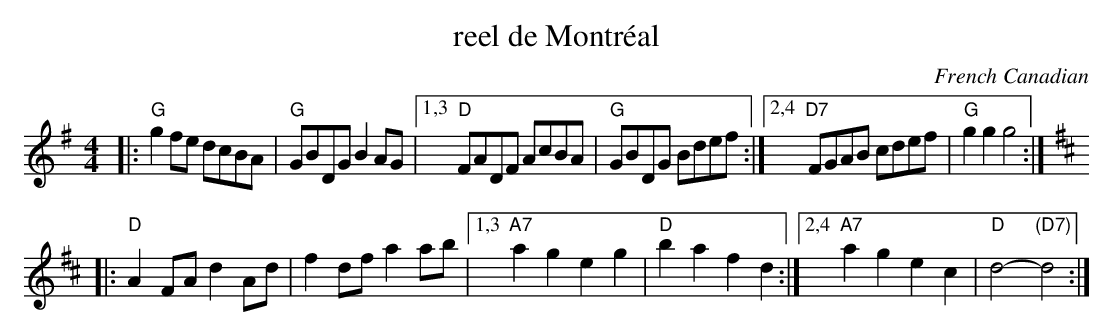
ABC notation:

X:1
T: reel de Montr\'eal
O: French Canadian
M: 4/4
L: 1/4
K: G
|: "G"gf/e/ d/c/B/A/ | "G"G/B/D/G/ BA/G/ |\
[1,3 "D"F/A/D/F/ A/c/B/A/ | "G"G/B/D/G/ B/d/e/f/ :|\
[2,4 "D7"F/G/A/B/ c/d/e/f/ | "G"gg g2 :| [K:D]
|: "D"AF/A/ dA/d/ | fd/f/ aa/b/ |\
[1,3 "A7"ag eg | "D"ba fd :|\
[2,4 "A7"ag ec | "D"d2- "(D7)"d2 :|
